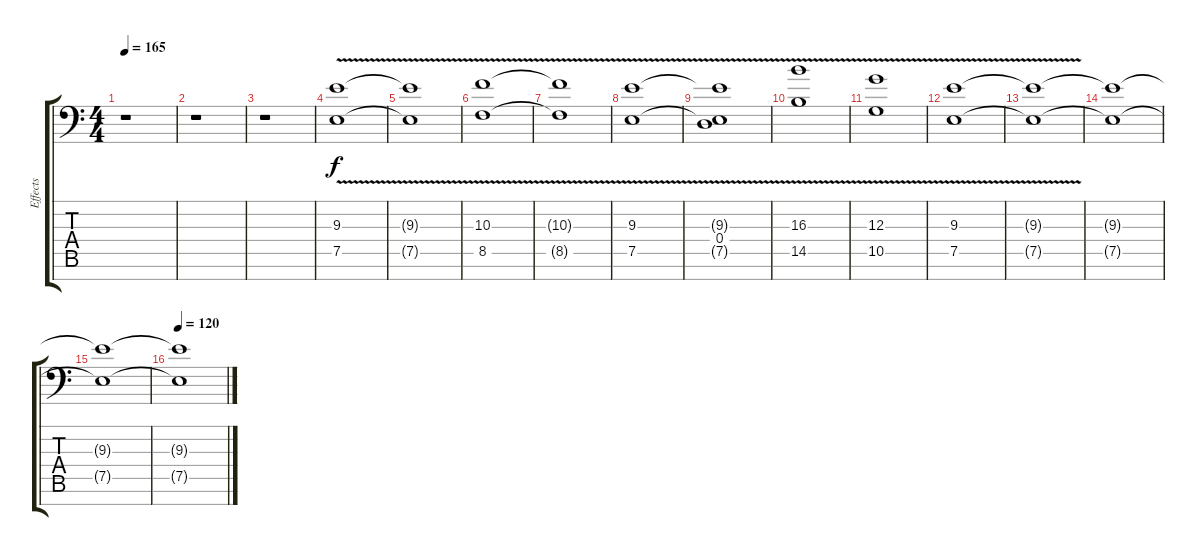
\track ("Effects" "Effects") {instrument guitarfretnoise}
\staff {score tabs}
\tuning (E4 B3 G3 D3 A2 E2 A1) {hide}
\ts (4 4)
\tempo 165
\clef f4
\ks c
r.1{dy f} |
r.1 |
r.1 |
(9.3{v} 7.5{v}).1{volume 16 instrument distortionguitar} |
(9.3{t} 7.5{t}).1 |
(10.3{v} 8.5{v}).1 |
(10.3{t} 8.5{t}).1 |
(9.3{v} 7.5{v}).1 |
(9.3{t} 0.4 7.5{t}).1 |
(16.3{v} 14.5{v}).1 |
(12.3{v} 10.5{v}).1 |
(9.3{v} 7.5{v}).1 |
(9.3{t} 7.5{t}).1 |
(9.3{t} 7.5{t}).1 |
(9.3{t} 7.5{t}).1 |
\tempo 120
(9.3{t} 7.5{t}).1{volume 0}
